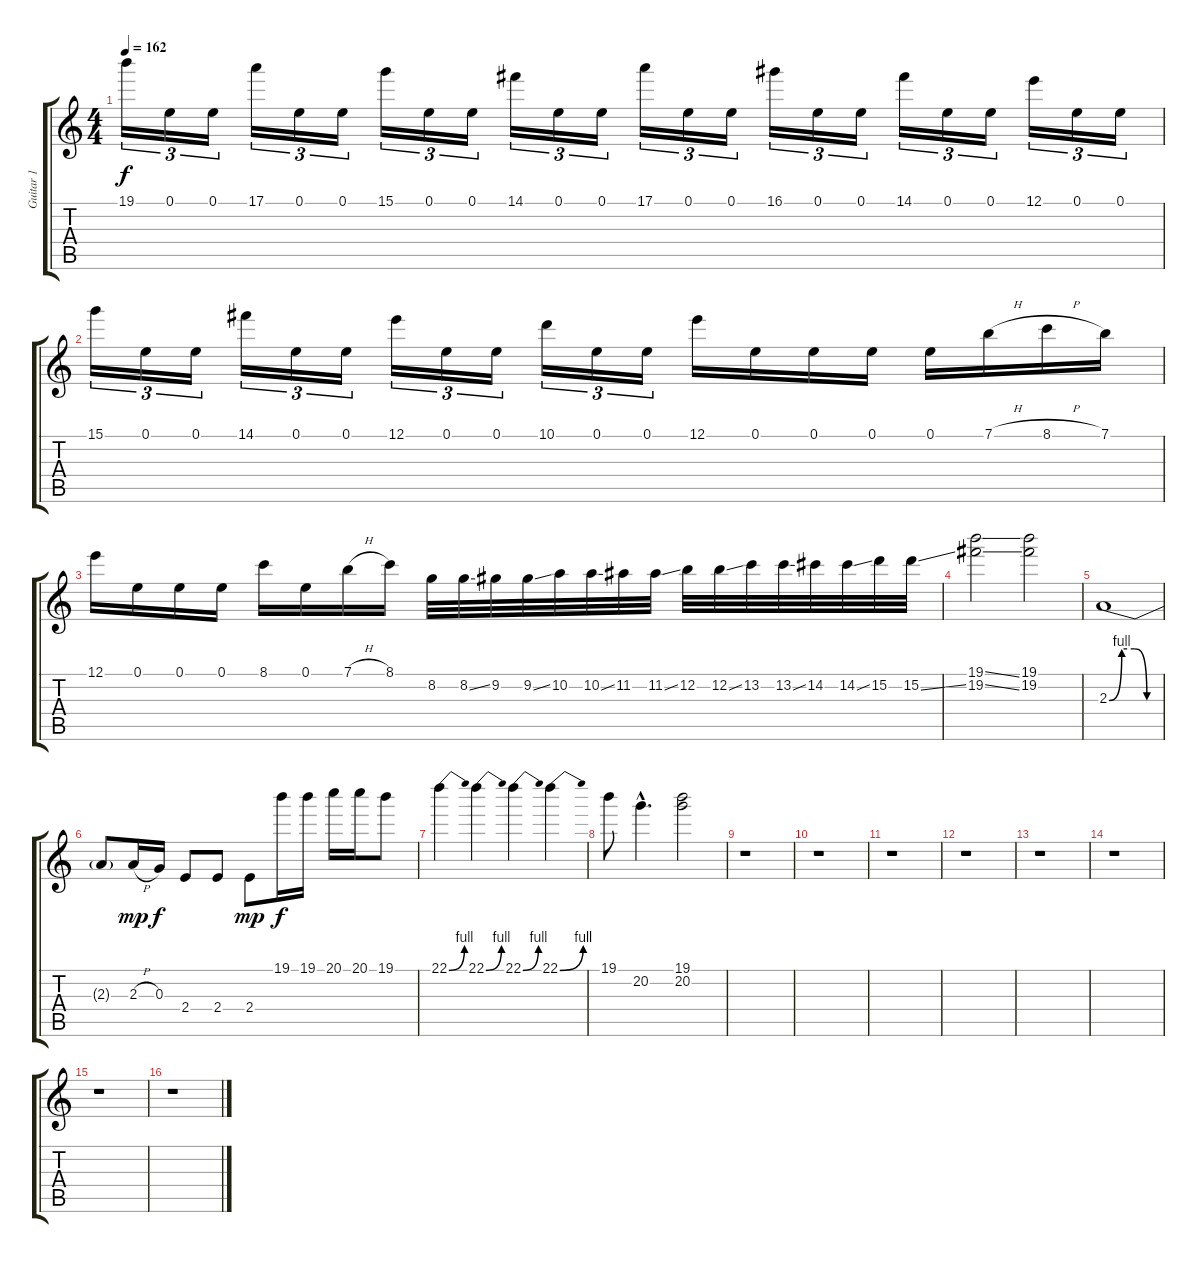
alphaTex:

\track ("Guitar 1" "Guitar 1") {instrument distortionguitar}
\staff {score tabs}
\tuning (E4 B3 G3 D3 A2 E2) {hide}
\ts (4 4)
\tempo 162
\clef g2
\ks c
19.1.16{tu (3 2) dy f} 0.1.16{tu (3 2)} 0.1.16{tu (3 2)} 17.1.16{tu (3 2)} 0.1.16{tu (3 2)} 0.1.16{tu (3 2)} 15.1.16{tu (3 2)} 0.1.16{tu (3 2)} 0.1.16{tu (3 2)} 14.1.16{tu (3 2)} 0.1.16{tu (3 2)} 0.1.16{tu (3 2)} 17.1.16{tu (3 2)} 0.1.16{tu (3 2)} 0.1.16{tu (3 2)} 16.1.16{tu (3 2)} 0.1.16{tu (3 2)} 0.1.16{tu (3 2)} 14.1.16{tu (3 2)} 0.1.16{tu (3 2)} 0.1.16{tu (3 2)} 12.1.16{tu (3 2)} 0.1.16{tu (3 2)} 0.1.16{tu (3 2)} |
15.1.16{tu (3 2)} 0.1.16{tu (3 2)} 0.1.16{tu (3 2)} 14.1.16{tu (3 2)} 0.1.16{tu (3 2)} 0.1.16{tu (3 2)} 12.1.16{tu (3 2)} 0.1.16{tu (3 2)} 0.1.16{tu (3 2)} 10.1.16{tu (3 2)} 0.1.16{tu (3 2)} 0.1.16{tu (3 2)} 12.1.16 0.1.16 0.1.16 0.1.16 0.1.16 7.1{h}.16 8.1{h}.16 7.1.16 |
12.1.16 0.1.16 0.1.16 0.1.16 8.1.16 0.1.16 7.1{h}.16 8.1.16 8.2.32 8.2{ss}.32 9.2.32 9.2{ss}.32 10.2.32 10.2{ss}.32 11.2.32 11.2{ss}.32 12.2.32 12.2{ss}.32 13.2.32 13.2{ss}.32 14.2.32 14.2{ss}.32 15.2.32 15.2{ss}.32 |
(19.1{ss} 19.2{ss}).2 (19.1 19.2).2 |
2.3{be (custom 0 0 15 4 30 4 45 0 60 0)}.1 |
2.3{t}.8 2.3{h}.16{dy mp} 0.3.16{dy f} 2.4.8 2.4.8 2.4.8{dy mp} 19.1.16{dy f} 19.1.16 20.1.16 20.1.16 19.1.8 |
22.1{be (bend 0 0 60 4)}.4 22.1{be (bend 0 0 60 4)}.4 22.1{be (bend 0 0 60 4)}.4 22.1{be (bend 0 0 60 4)}.4 |
19.1.8 20.2{hac}.4{d} (19.1 20.2).2 |
r.1 |
r.1 |
r.1 |
r.1 |
r.1 |
r.1 |
r.1 |
r.1
